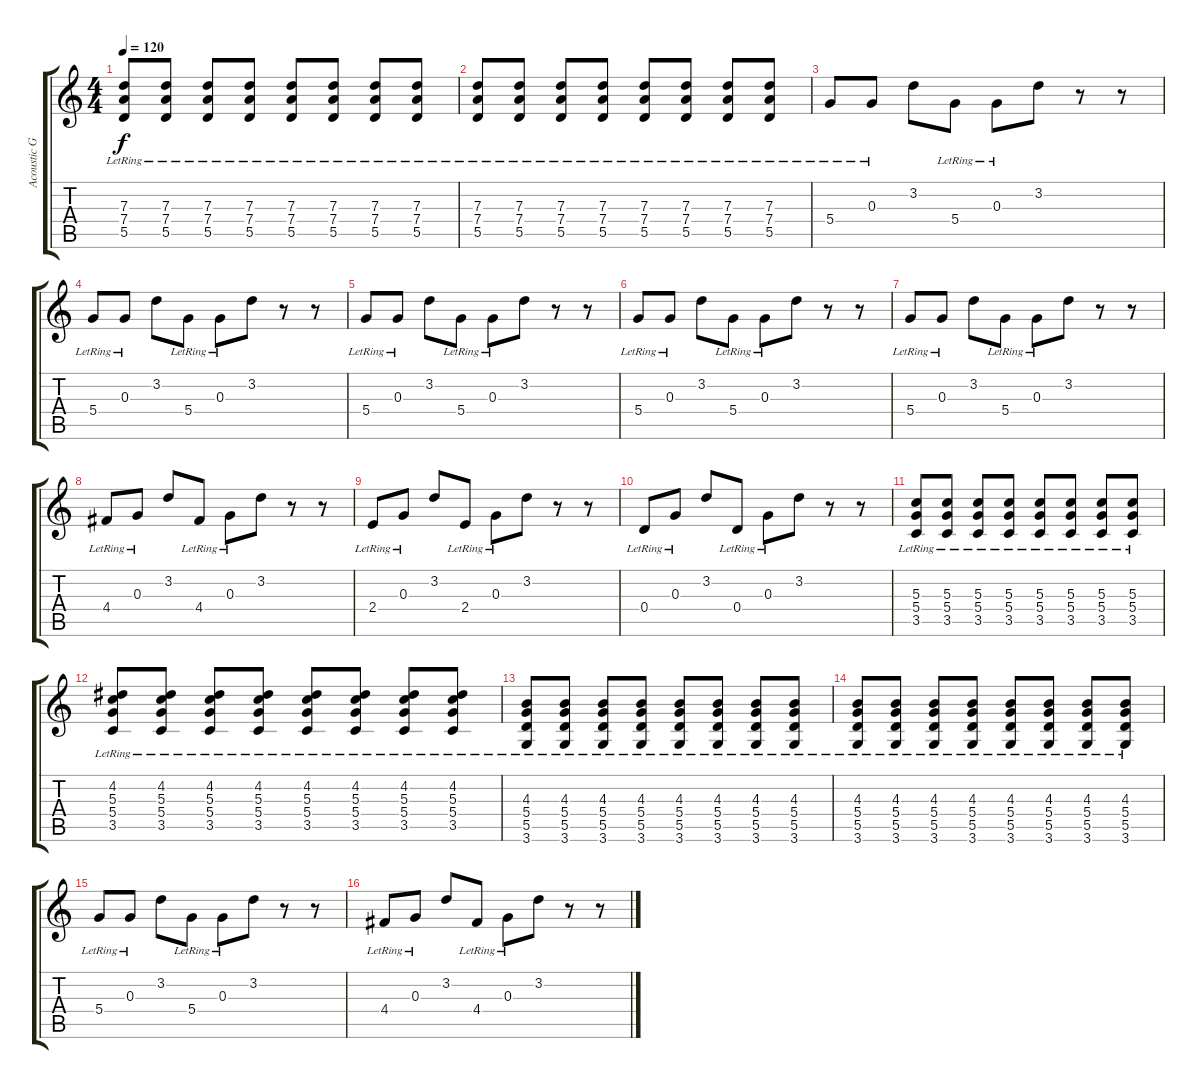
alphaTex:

\track ("Acoustic Guitar" "Acoustic G") {instrument acousticguitarsteel}
\staff {score tabs}
\tuning (E4 B3 G3 D3 A2 E2) {hide}
\ts (4 4)
\tempo 120
\clef g2
\ks c
(7.3{lr} 7.4{lr} 5.5{lr}).8{dy f} (7.3{lr} 7.4{lr} 5.5{lr}).8 (7.3{lr} 7.4{lr} 5.5{lr}).8 (7.3{lr} 7.4{lr} 5.5{lr}).8 (7.3{lr} 7.4{lr} 5.5{lr}).8 (7.3{lr} 7.4{lr} 5.5{lr}).8 (7.3{lr} 7.4{lr} 5.5{lr}).8 (7.3{lr} 7.4{lr} 5.5{lr}).8 |
(7.3{lr} 7.4{lr} 5.5{lr}).8 (7.3{lr} 7.4{lr} 5.5{lr}).8 (7.3{lr} 7.4{lr} 5.5{lr}).8 (7.3{lr} 7.4{lr} 5.5{lr}).8 (7.3{lr} 7.4{lr} 5.5{lr}).8 (7.3{lr} 7.4{lr} 5.5{lr}).8 (7.3{lr} 7.4{lr} 5.5{lr}).8 (7.3{lr} 7.4{lr} 5.5{lr}).8 |
5.4{lr}.8 0.3{lr}.8 3.2.8 5.4{lr}.8 0.3{lr}.8 3.2.8 r.8 r.8 |
5.4{lr}.8 0.3{lr}.8 3.2.8 5.4{lr}.8 0.3{lr}.8 3.2.8 r.8 r.8 |
5.4{lr}.8 0.3{lr}.8 3.2.8 5.4{lr}.8 0.3{lr}.8 3.2.8 r.8 r.8 |
5.4{lr}.8 0.3{lr}.8 3.2.8 5.4{lr}.8 0.3{lr}.8 3.2.8 r.8 r.8 |
5.4{lr}.8 0.3{lr}.8 3.2.8 5.4{lr}.8 0.3{lr}.8 3.2.8 r.8 r.8 |
4.4{lr}.8 0.3{lr}.8 3.2.8 4.4{lr}.8 0.3{lr}.8 3.2.8 r.8 r.8 |
2.4{lr}.8 0.3{lr}.8 3.2.8 2.4{lr}.8 0.3{lr}.8 3.2.8 r.8 r.8 |
0.4{lr}.8 0.3{lr}.8 3.2.8 0.4{lr}.8 0.3{lr}.8 3.2.8 r.8 r.8 |
(5.3{lr} 5.4{lr} 3.5{lr}).8 (5.3{lr} 5.4{lr} 3.5{lr}).8 (5.3{lr} 5.4{lr} 3.5{lr}).8 (5.3{lr} 5.4{lr} 3.5{lr}).8 (5.3{lr} 5.4{lr} 3.5{lr}).8 (5.3{lr} 5.4{lr} 3.5{lr}).8 (5.3{lr} 5.4{lr} 3.5{lr}).8 (5.3{lr} 5.4{lr} 3.5{lr}).8 |
(4.2 5.3{lr} 5.4{lr} 3.5{lr}).8 (4.2 5.3{lr} 5.4{lr} 3.5{lr}).8 (4.2 5.3{lr} 5.4{lr} 3.5{lr}).8 (4.2 5.3{lr} 5.4{lr} 3.5{lr}).8 (4.2 5.3{lr} 5.4{lr} 3.5{lr}).8 (4.2 5.3{lr} 5.4{lr} 3.5{lr}).8 (4.2 5.3{lr} 5.4{lr} 3.5{lr}).8 (4.2 5.3{lr} 5.4{lr} 3.5{lr}).8 |
(4.3{lr} 5.4{lr} 5.5{lr} 3.6{lr}).8 (4.3{lr} 5.4{lr} 5.5{lr} 3.6{lr}).8 (4.3{lr} 5.4{lr} 5.5{lr} 3.6{lr}).8 (4.3{lr} 5.4{lr} 5.5{lr} 3.6{lr}).8 (4.3{lr} 5.4{lr} 5.5{lr} 3.6{lr}).8 (4.3{lr} 5.4{lr} 5.5{lr} 3.6{lr}).8 (4.3{lr} 5.4{lr} 5.5{lr} 3.6{lr}).8 (4.3{lr} 5.4{lr} 5.5{lr} 3.6{lr}).8 |
(4.3{lr} 5.4{lr} 5.5{lr} 3.6{lr}).8 (4.3{lr} 5.4{lr} 5.5{lr} 3.6{lr}).8 (4.3{lr} 5.4{lr} 5.5{lr} 3.6{lr}).8 (4.3{lr} 5.4{lr} 5.5{lr} 3.6{lr}).8 (4.3{lr} 5.4{lr} 5.5{lr} 3.6{lr}).8 (4.3{lr} 5.4{lr} 5.5{lr} 3.6{lr}).8 (4.3{lr} 5.4{lr} 5.5{lr} 3.6{lr}).8 (4.3{lr} 5.4{lr} 5.5{lr} 3.6{lr}).8 |
5.4{lr}.8 0.3{lr}.8 3.2.8 5.4{lr}.8 0.3{lr}.8 3.2.8 r.8 r.8 |
4.4{lr}.8 0.3{lr}.8 3.2.8 4.4{lr}.8 0.3{lr}.8 3.2.8 r.8 r.8
